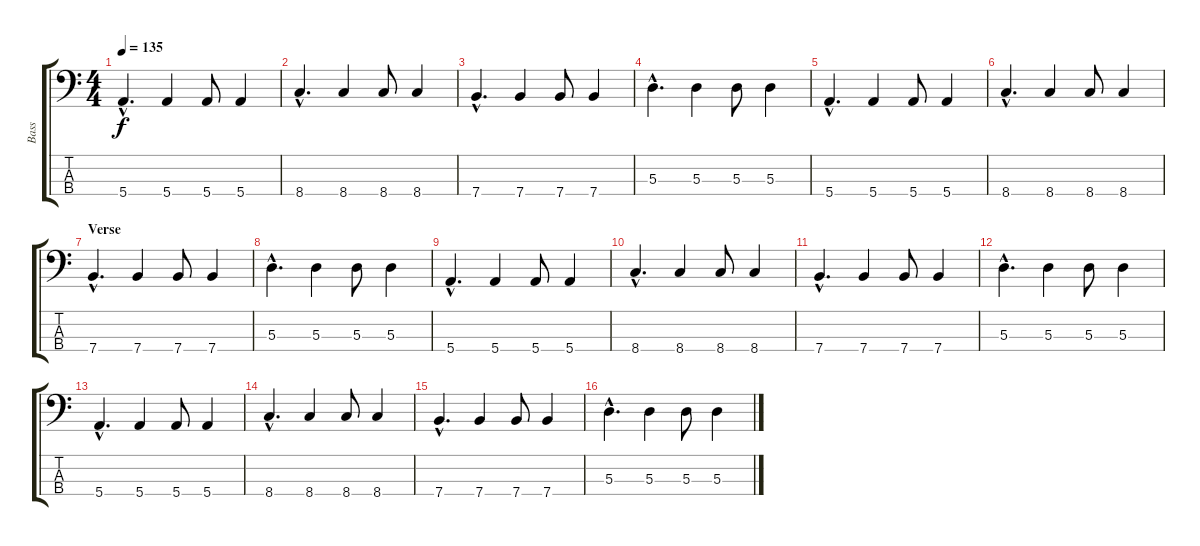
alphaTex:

\track ("Bass" "Bass") {instrument electricbassfinger}
\staff {score tabs}
\tuning (G2 D2 A1 E1) {hide}
\ts (4 4)
\tempo 135
\clef f4
\ks c
5.4{hac}.4{d dy f} 5.4.4 5.4.8 5.4.4 |
8.4{hac}.4{d} 8.4.4 8.4.8 8.4.4 |
7.4{hac}.4{d} 7.4.4 7.4.8 7.4.4 |
5.3{hac}.4{d} 5.3.4 5.3.8 5.3.4 |
5.4{hac}.4{d} 5.4.4 5.4.8 5.4.4 |
8.4{hac}.4{d} 8.4.4 8.4.8 8.4.4 |
\section ("" "Verse")
7.4{hac}.4{d} 7.4.4 7.4.8 7.4.4 |
5.3{hac}.4{d} 5.3.4 5.3.8 5.3.4 |
5.4{hac}.4{d} 5.4.4 5.4.8 5.4.4 |
8.4{hac}.4{d} 8.4.4 8.4.8 8.4.4 |
7.4{hac}.4{d} 7.4.4 7.4.8 7.4.4 |
5.3{hac}.4{d} 5.3.4 5.3.8 5.3.4 |
5.4{hac}.4{d} 5.4.4 5.4.8 5.4.4 |
8.4{hac}.4{d} 8.4.4 8.4.8 8.4.4 |
7.4{hac}.4{d} 7.4.4 7.4.8 7.4.4 |
5.3{hac}.4{d} 5.3.4 5.3.8 5.3.4
